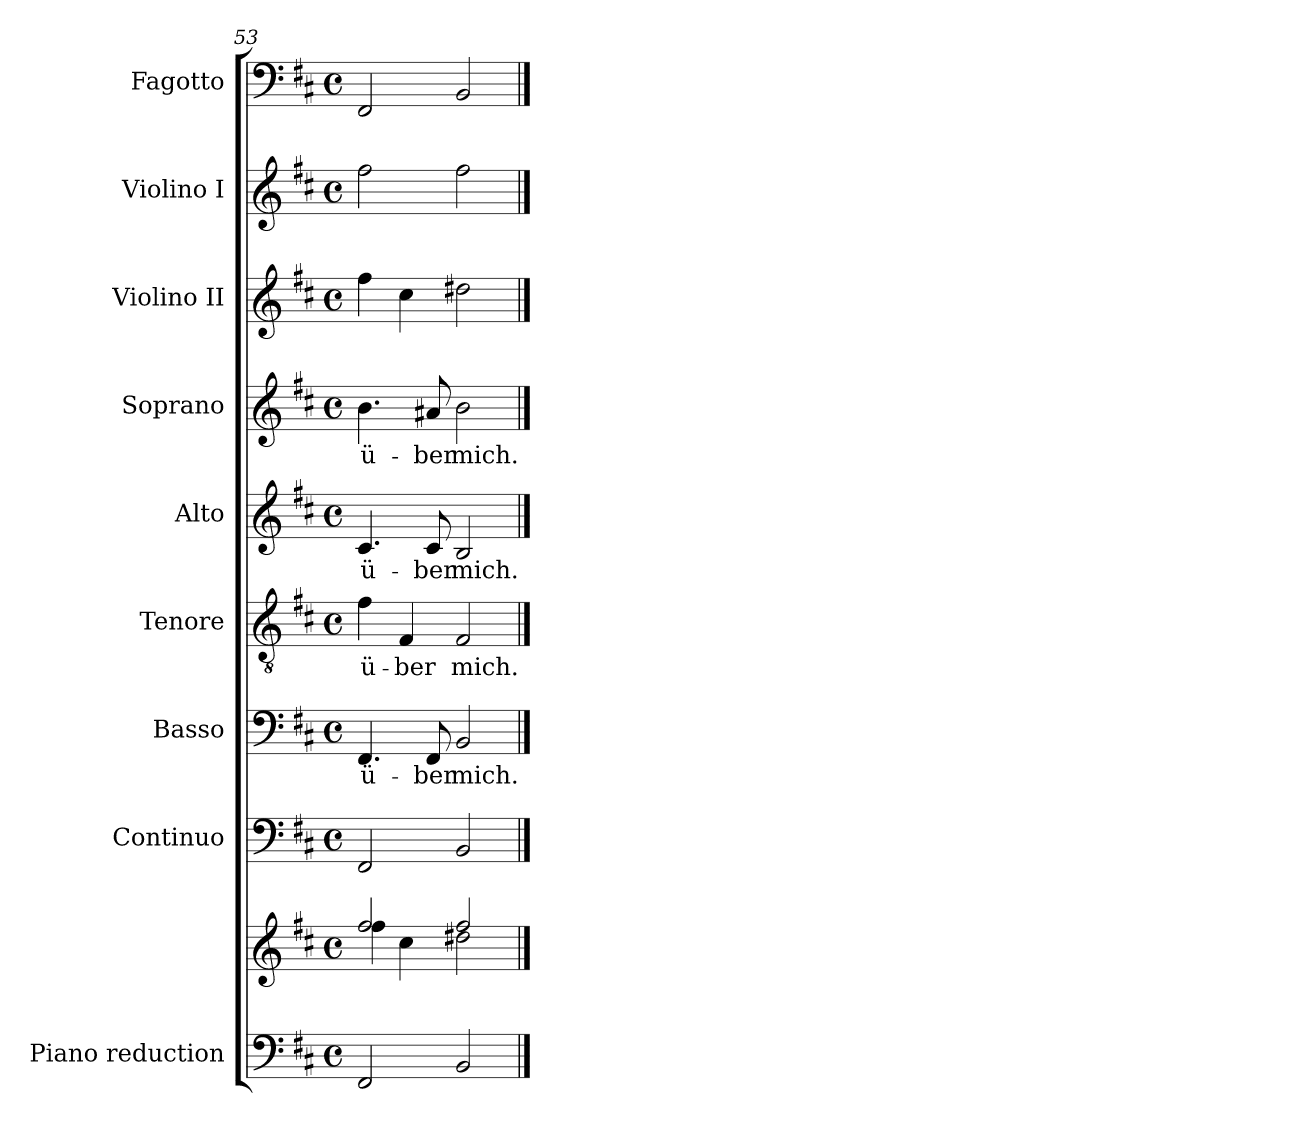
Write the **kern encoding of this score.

**kern	**kern	**kern	**kern	**text	**kern	**text	**kern	**text	**kern	**text	**kern	**kern	**kern
*part9	*part9	*part8	*part7	*part7	*part6	*part6	*part5	*part5	*part4	*part4	*part3	*part2	*part1
*staff10	*staff9	*staff8	*staff7	*staff7	*staff6	*staff6	*staff5	*staff5	*staff4	*staff4	*staff3	*staff2	*staff1
*I"Piano reduction	*	*I"Continuo	*I"Basso	*	*I"Tenore	*	*I"Alto	*	*I"Soprano	*	*I"Violino II	*I"Violino I	*I"Fagotto
*I'Pno	*	*	*	*	*	*	*	*	*	*	*I'Vln	*I'Vln	*
*clefF4	*clefG2	*clefF4	*clefF4	*	*clefGv2	*	*clefG2	*	*clefG2	*	*clefG2	*clefG2	*clefF4
*k[f#c#]	*k[f#c#]	*k[f#c#]	*k[f#c#]	*	*k[f#c#]	*	*k[f#c#]	*	*k[f#c#]	*	*k[f#c#]	*k[f#c#]	*k[f#c#]
*M4/4	*M4/4	*M4/4	*M4/4	*	*M4/4	*	*M4/4	*	*M4/4	*	*M4/4	*M4/4	*M4/4
*met(c)	*met(c)	*met(c)	*met(c)	*	*met(c)	*	*met(c)	*	*met(c)	*	*met(c)	*met(c)	*met(c)
=53	=53	=53	=53	=53	=53	=53	=53	=53	=53	=53	=53	=53	=53
*	*^	*	*	*	*	*	*	*	*	*	*	*	*
!	!	!	!	!	!LO:LY:b	!	!LO:LY:b	!	!LO:LY:b	!	!LO:LY:b	!	!	!
2FF#/	2ff#/	4ff#\	2FF#/	4.FF#/	ü-	4f#\	ü-	4.c#/	ü-	4.b\	ü-	4ff#\	2ff#\	2FF#/
!	!	!	!	!	!	!	!LO:LY:b	!	!	!	!	!	!	!
.	.	4cc#\	.	.	.	4F#/	-ber	.	.	.	.	4cc#\	.	.
!	!	!	!	!	!LO:LY:b	!	!	!	!LO:LY:b	!	!LO:LY:b	!	!	!
.	.	.	.	8FF#/	-ber	.	.	8c#/	-ber	8a#X/	ber	.	.	.
!	!	!	!	!	!LO:LY:b	!	!LO:LY:b	!	!LO:LY:b	!	!LO:LY:b	!	!	!
2BB/	2ff#/	2dd#X\	2BB/	2BB/	mich.	2F#/	mich.	2B/	mich.	2b\	mich.	2dd#X\	2ff#\	2BB/
*	*v	*v	*	*	*	*	*	*	*	*	*	*	*	*
==	==	==	==	==	==	==	==	==	==	==	==	==	==
*-	*-	*-	*-	*-	*-	*-	*-	*-	*-	*-	*-	*-	*-
